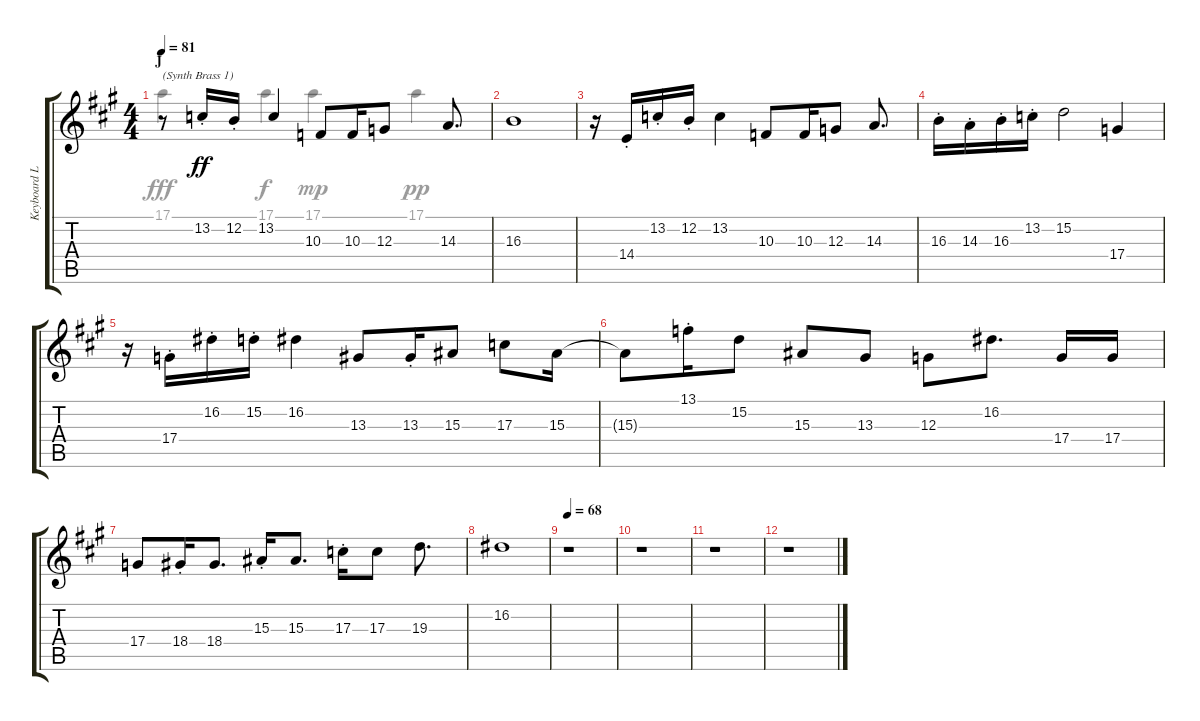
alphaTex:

\track ("Keyboard Lead I" "Keyboard L") {instrument synthbrass1}
\staff {score tabs}
\tuning (E4 B3 G3 D3 A2 E2) {hide}
\voice
\ts (4 4)
\section ("" "J")
\tempo 81
\clef g2
\ks f#minor
r.8{txt "(Synth Brass 1)" dy ff balance 11 instrument synthbrass1} 13.2{st}.16 12.2{st}.16 13.2.4 10.3.8 10.3.16 12.3.8 14.3.8{d} |
16.3.1 |
r.16 14.4{st}.16 13.2{st}.16 12.2{st}.16 13.2.4 10.3.8 10.3.16 12.3.8 14.3.8{d} |
16.3{st}.16 14.3{st}.16 16.3{st}.16 13.2{st}.16 15.2.2 17.4.4 |
r.16 17.4{st}.16 16.2{st}.16 15.2{st}.16 16.2.4 13.3.8 13.3{st}.16 15.3.8 17.3.8 15.3.16 |
15.3{t}.8 13.1{st}.16 15.2.8 15.3.8 13.3.8 12.3.8 16.2.8{d} 17.4.16 17.4.16 |
17.4.8 18.4{st}.16 18.4.8{d} 15.3{st}.16 15.3.8{d} 17.3{st}.16 17.3.8 19.3.8{d} |
16.2.1 |
\tempo 68
r.1 |
r.1 |
r.1 |
r.1
\voice
\clef g2
\ottava regular
\simile none
\ks f#minor
17.1.4{dy fff} 17.1.4{dy f} 17.1.4{dy mp} 17.1.4{dy pp} |
|
|
|
|
|
|
|
|
|
|
